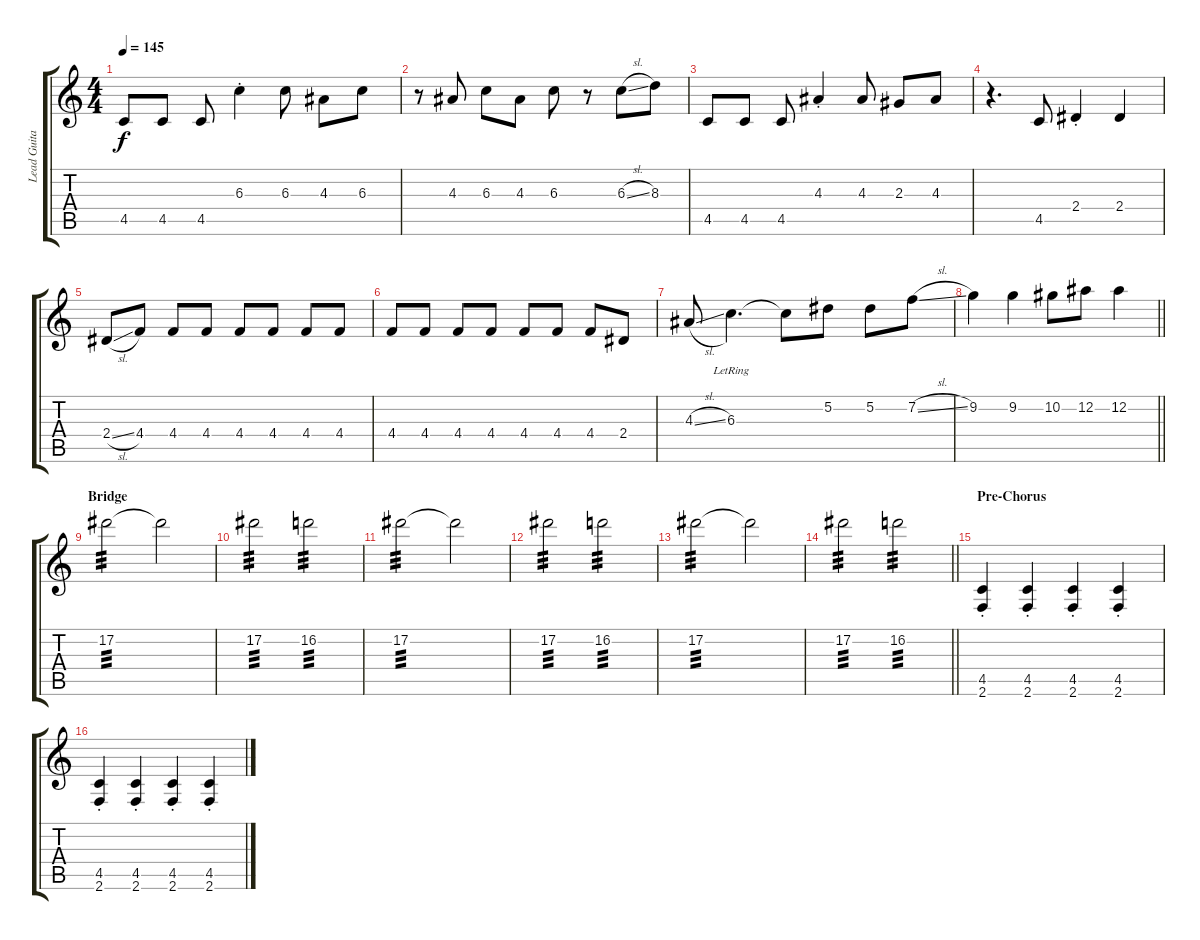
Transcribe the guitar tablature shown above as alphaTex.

\track ("Lead Guitar (Armo)" "Lead Guita") {instrument distortionguitar}
\staff {score tabs}
\tuning (Eb4 Bb3 Gb3 Db3 Ab2 Eb2) {hide}
\ts (4 4)
\tempo 145
\clef g2
\ks c
4.5.8{dy f} 4.5.8 4.5.8 6.3{st}.4 6.3.8 4.3.8 6.3.8 |
r.8 4.3.8 6.3.8 4.3.8 6.3.8 r.8 6.3{sl}.8 8.3.8 |
4.5.8 4.5.8 4.5.8 4.3{st}.4 4.3.8 2.3.8 4.3.8 |
r.4{d} 4.5.8 2.4{st}.4 2.4.4 |
2.4{sl}.8 4.4.8 4.4.8 4.4.8 4.4.8 4.4.8 4.4.8 4.4.8 |
4.4.8 4.4.8 4.4.8 4.4.8 4.4.8 4.4.8 4.4.8 2.4.8 |
4.3{sl}.8 6.3{lr}.4{d} 6.3{t}.8 5.2.8 5.2.8 7.2{sl}.8 |
\barLineRight lightlight
9.2.4 9.2.4 10.2.8 12.2.8 12.2.4 |
\section ("" "Bridge")
17.2.2{tp 3} 17.2{t}.2 |
17.2.2{tp 3} 16.2.2{tp 3} |
17.2.2{tp 3} 17.2{t}.2 |
17.2.2{tp 3} 16.2.2{tp 3} |
17.2.2{tp 3} 17.2{t}.2 |
\barLineRight lightlight
17.2.2{tp 3} 16.2.2{tp 3} |
\section ("" "Pre-Chorus")
(4.5{st} 2.6{st}).4 (4.5{st} 2.6{st}).4 (4.5{st} 2.6{st}).4 (4.5{st} 2.6{st}).4 |
(4.5{st} 2.6{st}).4 (4.5{st} 2.6{st}).4 (4.5{st} 2.6{st}).4 (4.5{st} 2.6{st}).4
